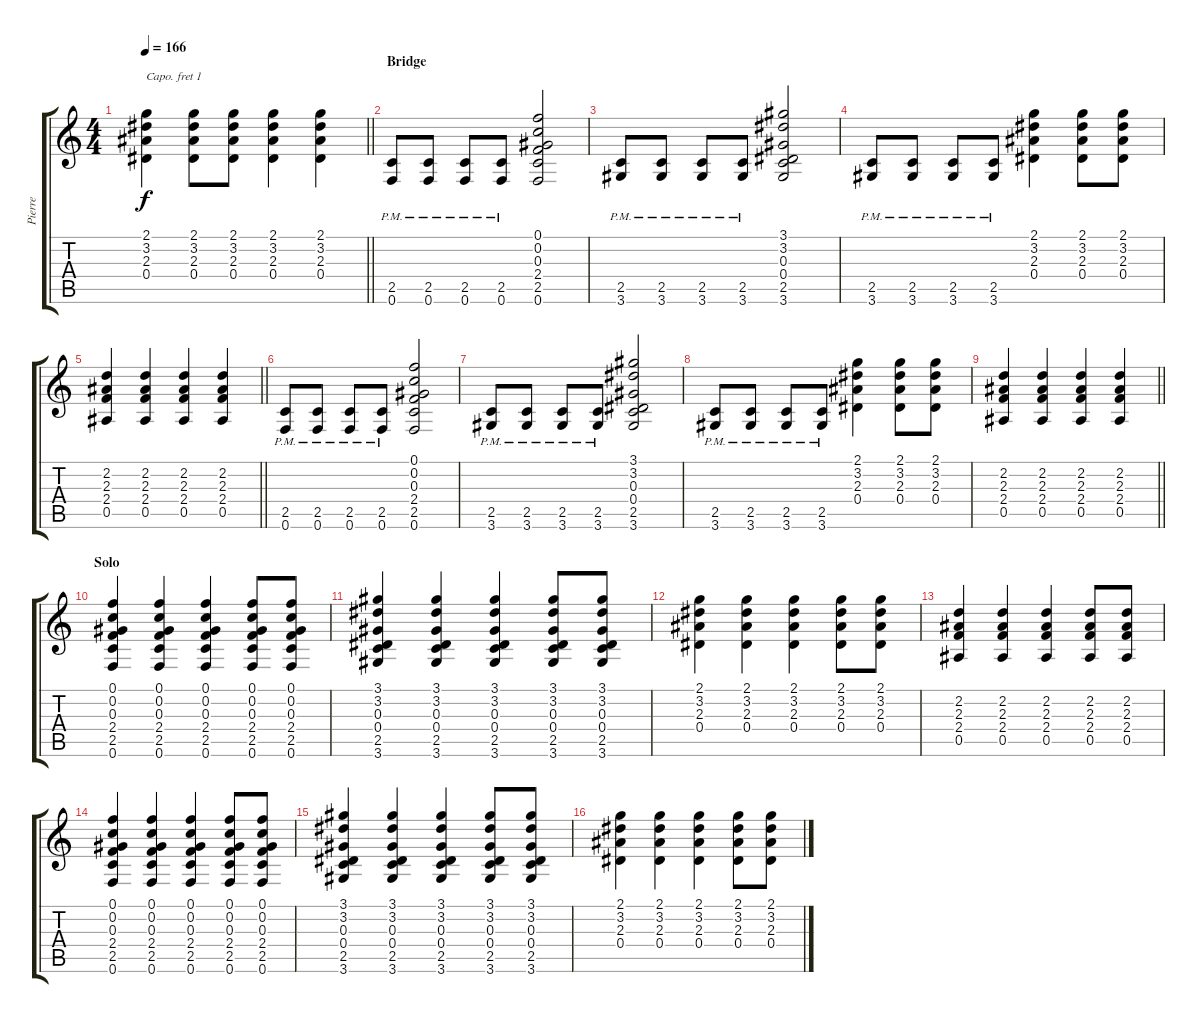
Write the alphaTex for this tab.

\track ("Pierre" "Pierre") {instrument acousticguitarsteel}
\staff {score tabs}
\capo 1
\tuning (E4 B3 G3 D3 A2 E2) {hide}
\ts (4 4)
\tempo 166
\clef g2
\barLineRight lightlight
\ks c
(2.1 3.2 2.3 0.4).4{dy f} (2.1 3.2 2.3 0.4).8 (2.1 3.2 2.3 0.4).8 (2.1 3.2 2.3 0.4).4 (2.1 3.2 2.3 0.4).4 |
\section ("" "Bridge")
(2.5{pm} 0.6{pm}).8 (2.5{pm} 0.6{pm}).8 (2.5{pm} 0.6{pm}).8 (2.5{pm} 0.6{pm}).8 (0.1 0.2 0.3 2.4 2.5 0.6).2 |
(2.5{pm} 3.6{pm}).8 (2.5{pm} 3.6{pm}).8 (2.5{pm} 3.6{pm}).8 (2.5{pm} 3.6{pm}).8 (3.1 3.2 0.3 0.4 2.5 3.6).2 |
(2.5{pm} 3.6{pm}).8 (2.5{pm} 3.6{pm}).8 (2.5{pm} 3.6{pm}).8 (2.5{pm} 3.6{pm}).8 (2.1 3.2 2.3 0.4).4 (2.1 3.2 2.3 0.4).8 (2.1 3.2 2.3 0.4).8 |
\barLineRight lightlight
(2.2 2.3 2.4 0.5).4 (2.2 2.3 2.4 0.5).4 (2.2 2.3 2.4 0.5).4 (2.2 2.3 2.4 0.5).4 |
(2.5{pm} 0.6{pm}).8 (2.5{pm} 0.6{pm}).8 (2.5{pm} 0.6{pm}).8 (2.5{pm} 0.6{pm}).8 (0.1 0.2 0.3 2.4 2.5 0.6).2 |
(2.5{pm} 3.6{pm}).8 (2.5{pm} 3.6{pm}).8 (2.5{pm} 3.6{pm}).8 (2.5{pm} 3.6{pm}).8 (3.1 3.2 0.3 0.4 2.5 3.6).2 |
(2.5{pm} 3.6{pm}).8 (2.5{pm} 3.6{pm}).8 (2.5{pm} 3.6{pm}).8 (2.5{pm} 3.6{pm}).8 (2.1 3.2 2.3 0.4).4 (2.1 3.2 2.3 0.4).8 (2.1 3.2 2.3 0.4).8 |
\barLineRight lightlight
(2.2 2.3 2.4 0.5).4 (2.2 2.3 2.4 0.5).4 (2.2 2.3 2.4 0.5).4 (2.2 2.3 2.4 0.5).4 |
\section ("" "Solo")
(0.1 0.2 0.3 2.4 2.5 0.6).4 (0.1 0.2 0.3 2.4 2.5 0.6).4 (0.1 0.2 0.3 2.4 2.5 0.6).4 (0.1 0.2 0.3 2.4 2.5 0.6).8 (0.1 0.2 0.3 2.4 2.5 0.6).8 |
(3.1 3.2 0.3 0.4 2.5 3.6).4 (3.1 3.2 0.3 0.4 2.5 3.6).4 (3.1 3.2 0.3 0.4 2.5 3.6).4 (3.1 3.2 0.3 0.4 2.5 3.6).8 (3.1 3.2 0.3 0.4 2.5 3.6).8 |
(2.1 3.2 2.3 0.4).4 (2.1 3.2 2.3 0.4).4 (2.1 3.2 2.3 0.4).4 (2.1 3.2 2.3 0.4).8 (2.1 3.2 2.3 0.4).8 |
(2.2 2.3 2.4 0.5).4 (2.2 2.3 2.4 0.5).4 (2.2 2.3 2.4 0.5).4 (2.2 2.3 2.4 0.5).8 (2.2 2.3 2.4 0.5).8 |
(0.1 0.2 0.3 2.4 2.5 0.6).4 (0.1 0.2 0.3 2.4 2.5 0.6).4 (0.1 0.2 0.3 2.4 2.5 0.6).4 (0.1 0.2 0.3 2.4 2.5 0.6).8 (0.1 0.2 0.3 2.4 2.5 0.6).8 |
(3.1 3.2 0.3 0.4 2.5 3.6).4 (3.1 3.2 0.3 0.4 2.5 3.6).4 (3.1 3.2 0.3 0.4 2.5 3.6).4 (3.1 3.2 0.3 0.4 2.5 3.6).8 (3.1 3.2 0.3 0.4 2.5 3.6).8 |
(2.1 3.2 2.3 0.4).4 (2.1 3.2 2.3 0.4).4 (2.1 3.2 2.3 0.4).4 (2.1 3.2 2.3 0.4).8 (2.1 3.2 2.3 0.4).8
